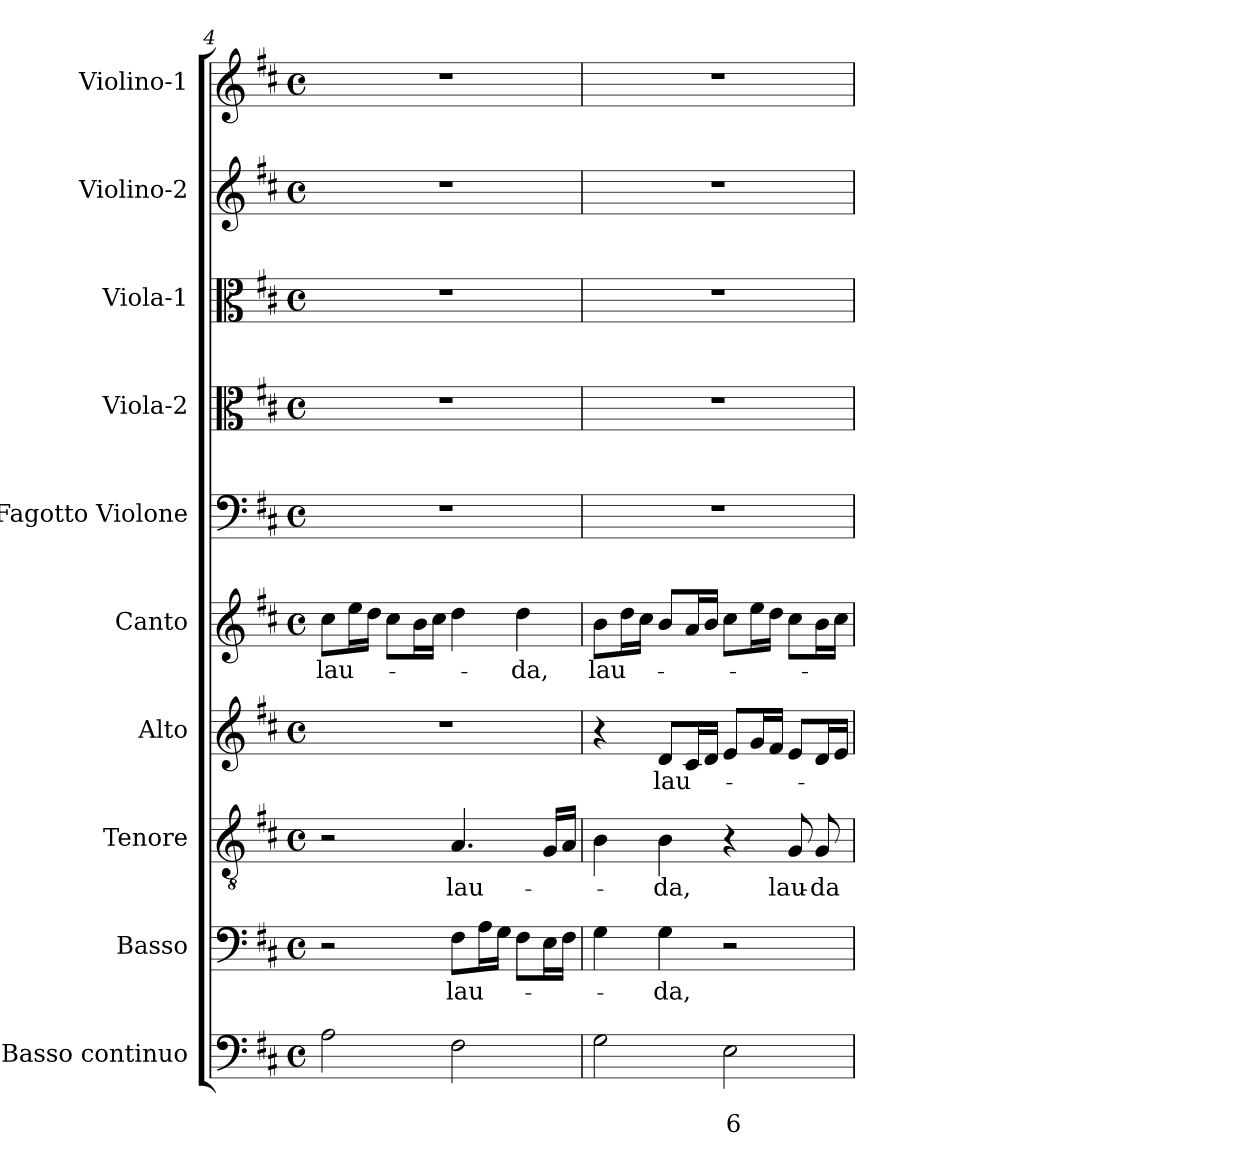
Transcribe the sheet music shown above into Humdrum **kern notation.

**kern	**text	**text	**kern	**text	**kern	**text	**kern	**text	**kern	**text	**kern	**kern	**kern	**kern	**kern
*part10	*part10	*part10	*part9	*part9	*part8	*part8	*part7	*part7	*part6	*part6	*part5	*part4	*part3	*part2	*part1
*staff10	*staff10	*staff10	*staff9	*staff9	*staff8	*staff8	*staff7	*staff7	*staff6	*staff6	*staff5	*staff4	*staff3	*staff2	*staff1
*I"Basso continuo	*	*	*I"Basso	*	*I"Tenore	*	*I"Alto	*	*I"Canto	*	*I"Fagotto Violone	*I"Viola-2	*I"Viola-1	*I"Violino-2	*I"Violino-1
*I'BC	*	*	*I'B	*	*I'T	*	*I'A	*	*I'C	*	*I'Fg	*I'Va2	*I'Va1	*I'Vi2	*I'Vi1
*clefF4	*	*	*clefF4	*	*clefGv2	*	*clefG2	*	*clefG2	*	*clefF4	*clefC3	*clefC3	*clefG2	*clefG2
*k[f#c#]	*	*	*k[f#c#]	*	*k[f#c#]	*	*k[f#c#]	*	*k[f#c#]	*	*k[f#c#]	*k[f#c#]	*k[f#c#]	*k[f#c#]	*k[f#c#]
*D:	*	*	*D:	*	*D:	*	*D:	*	*D:	*	*D:	*D:	*D:	*D:	*D:
*M4/4	*	*	*M4/4	*	*M4/4	*	*M4/4	*	*M4/4	*	*M4/4	*M4/4	*M4/4	*M4/4	*M4/4
*met(c)	*	*	*met(c)	*	*met(c)	*	*met(c)	*	*met(c)	*	*met(c)	*met(c)	*met(c)	*met(c)	*met(c)
=4	=4	=4	=4	=4	=4	=4	=4	=4	=4	=4	=4	=4	=4	=4	=4
!	!	!	!	!	!	!	!	!	!	!LO:LY:b	!	!	!	!	!
2A\	.	.	2r	.	2r	.	1r	.	8cc#\L	lau-	1r	1r	1r	1r	1r
.	.	.	.	.	.	.	.	.	16ee\L	.	.	.	.	.	.
.	.	.	.	.	.	.	.	.	16dd\JJ	.	.	.	.	.	.
.	.	.	.	.	.	.	.	.	8cc#\L	.	.	.	.	.	.
.	.	.	.	.	.	.	.	.	16b\L	.	.	.	.	.	.
.	.	.	.	.	.	.	.	.	16cc#\JJ	.	.	.	.	.	.
!	!	!	!	!LO:LY:b	!	!	!	!	!	!	!	!	!	!	!
!	!	!	!	!	!	!LO:LY:b	!	!	!	!	!	!	!	!	!
2F#\	.	.	8F#\L	lau-	4.A/	lau-	.	.	4dd\	.	.	.	.	.	.
.	.	.	16A\L	.	.	.	.	.	.	.	.	.	.	.	.
.	.	.	16G\JJ	.	.	.	.	.	.	.	.	.	.	.	.
!	!	!	!	!	!	!	!	!	!	!LO:LY:b	!	!	!	!	!
.	.	.	8F#\L	.	.	.	.	.	4dd\	-da,	.	.	.	.	.
.	.	.	16E\L	.	16G/LL	.	.	.	.	.	.	.	.	.	.
.	.	.	16F#\JJ	.	16A/JJ	.	.	.	.	.	.	.	.	.	.
=5	=5	=5	=5	=5	=5	=5	=5	=5	=5	=5	=5	=5	=5	=5	=5
!	!	!	!	!	!	!	!	!	!	!LO:LY:b	!	!	!	!	!
2G\	.	.	4G\	.	4B\	.	4r	.	8b\L	lau-	1r	1r	1r	1r	1r
.	.	.	.	.	.	.	.	.	16dd\L	.	.	.	.	.	.
.	.	.	.	.	.	.	.	.	16cc#\JJ	.	.	.	.	.	.
!	!	!	!	!LO:LY:b	!	!	!	!	!	!	!	!	!	!	!
!	!	!	!	!	!	!LO:LY:b	!	!	!	!	!	!	!	!	!
!	!	!	!	!	!	!	!	!LO:LY:b	!	!	!	!	!	!	!
.	.	.	4G\	-da,	4B\	-da,	8d/L	lau-	8b/L	.	.	.	.	.	.
.	.	.	.	.	.	.	16c#/L	.	16a/L	.	.	.	.	.	.
.	.	.	.	.	.	.	16d/JJ	.	16b/JJ	.	.	.	.	.	.
!	!	!LO:LY:b	!	!	!	!	!	!	!	!	!	!	!	!	!
2E\	.	6	2r	.	4r	.	8e/L	.	8cc#\L	.	.	.	.	.	.
.	.	.	.	.	.	.	16g/L	.	16ee\L	.	.	.	.	.	.
.	.	.	.	.	.	.	16f#/JJ	.	16dd\JJ	.	.	.	.	.	.
!	!	!	!	!	!	!LO:LY:b	!	!	!	!	!	!	!	!	!
.	.	.	.	.	8G/	lau-	8e/L	.	8cc#\L	.	.	.	.	.	.
!	!	!	!	!	!	!LO:LY:b	!	!	!	!	!	!	!	!	!
.	.	.	.	.	8G/	-da	16d/L	.	16b\L	.	.	.	.	.	.
.	.	.	.	.	.	.	16e/JJ	.	16cc#\JJ	.	.	.	.	.	.
=	=	=	=	=	=	=	=	=	=	=	=	=	=	=	=
*-	*-	*-	*-	*-	*-	*-	*-	*-	*-	*-	*-	*-	*-	*-	*-
